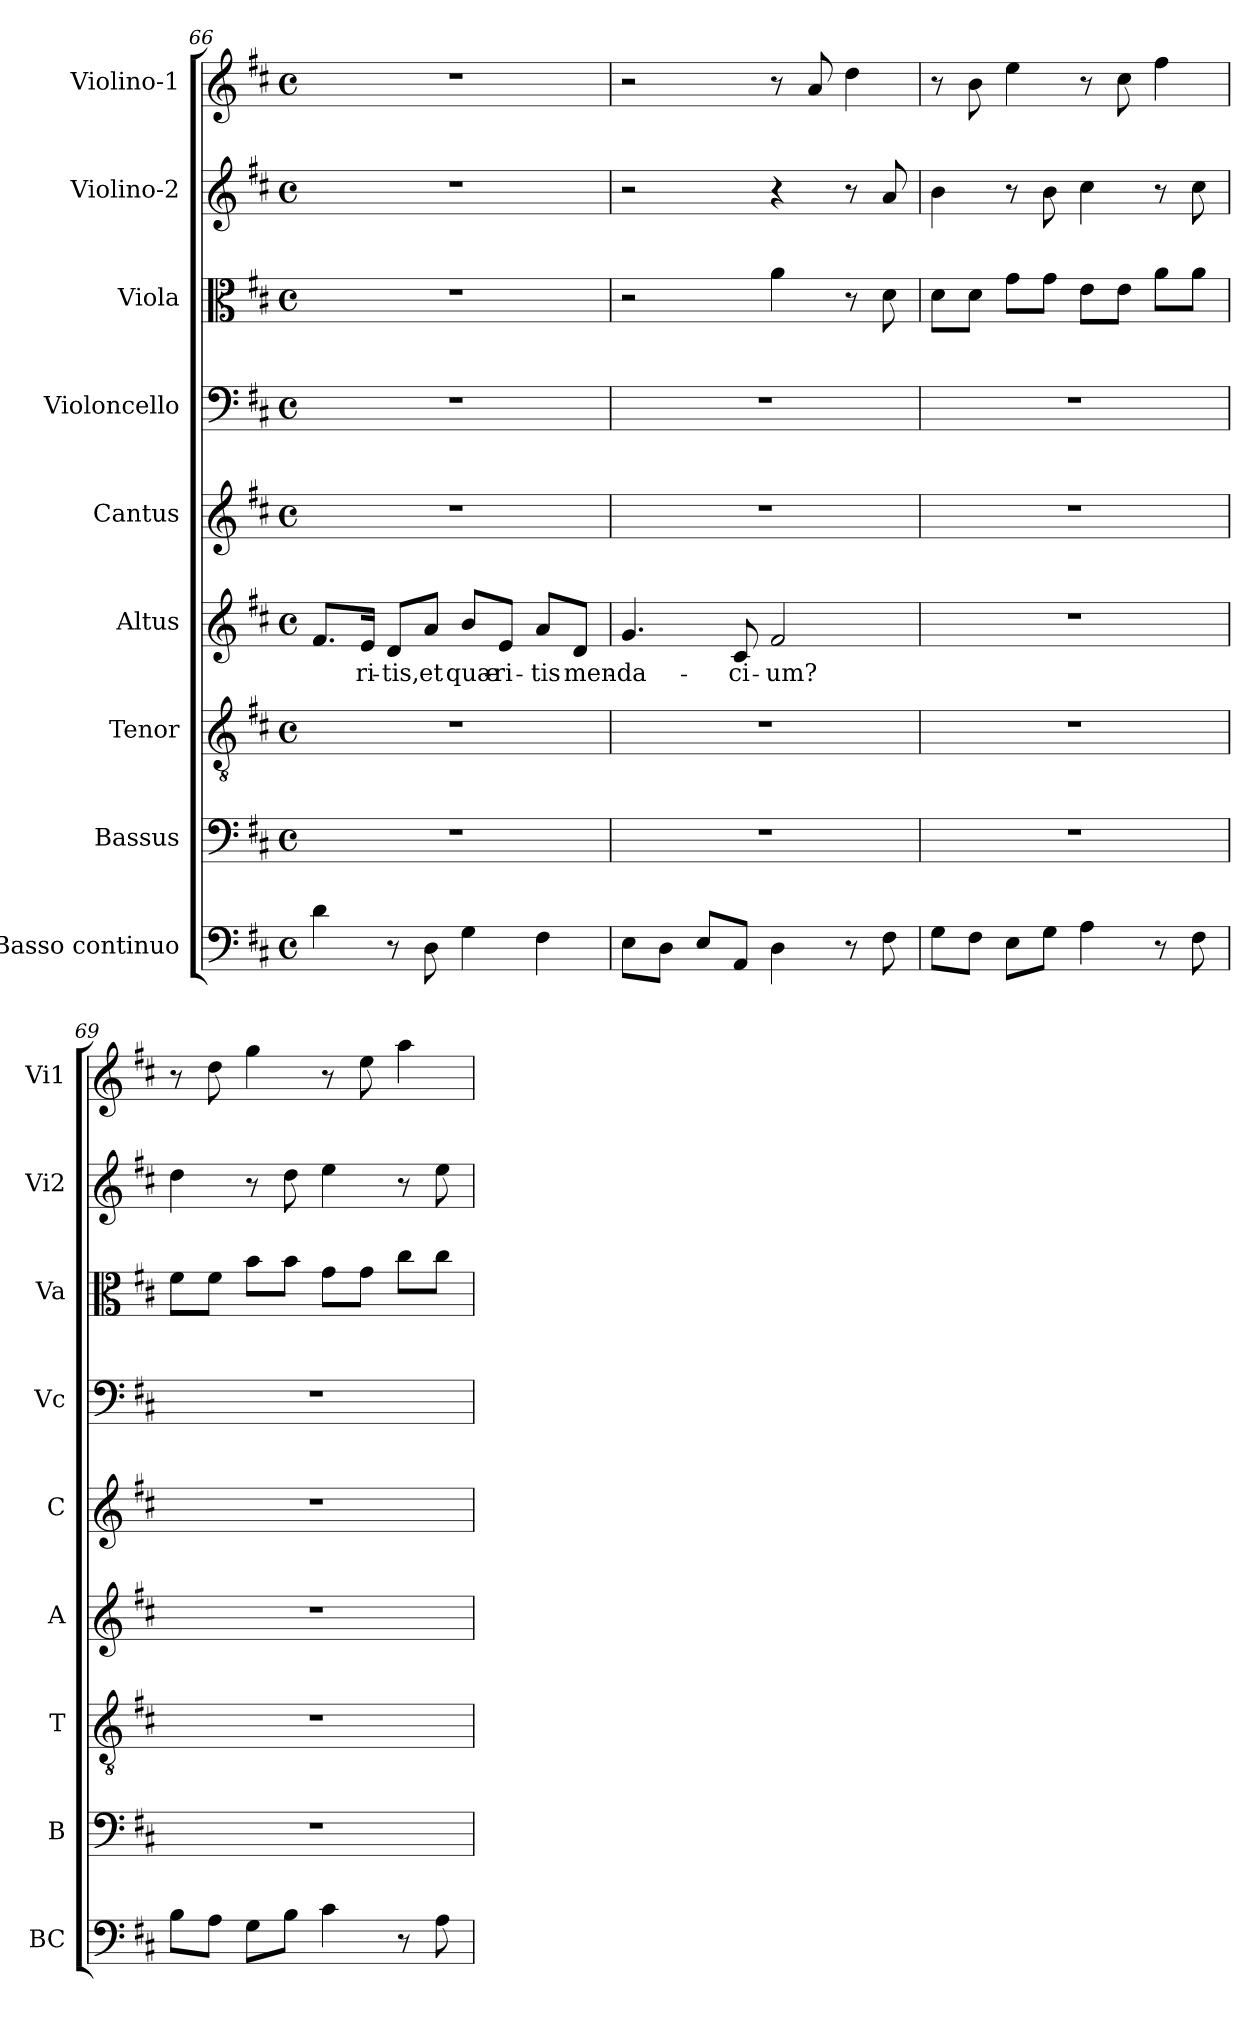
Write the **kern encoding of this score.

**kern	**kern	**kern	**kern	**text	**kern	**kern	**kern	**kern	**kern
*part9	*part8	*part7	*part6	*part6	*part5	*part4	*part3	*part2	*part1
*staff9	*staff8	*staff7	*staff6	*staff6	*staff5	*staff4	*staff3	*staff2	*staff1
*I"Basso continuo	*I"Bassus	*I"Tenor	*I"Altus	*	*I"Cantus	*I"Violoncello	*I"Viola	*I"Violino-2	*I"Violino-1
*I'BC	*I'B	*I'T	*I'A	*	*I'C	*I'Vc	*I'Va	*I'Vi2	*I'Vi1
!!LO:PB:g=z
*clefF4	*clefF4	*clefGv2	*clefG2	*	*clefG2	*clefF4	*clefC3	*clefG2	*clefG2
*k[f#c#]	*k[f#c#]	*k[f#c#]	*k[f#c#]	*	*k[f#c#]	*k[f#c#]	*k[f#c#]	*k[f#c#]	*k[f#c#]
*D:	*D:	*D:	*D:	*	*D:	*D:	*D:	*D:	*D:
*M4/4	*M4/4	*M4/4	*M4/4	*	*M4/4	*M4/4	*M4/4	*M4/4	*M4/4
*met(c)	*met(c)	*met(c)	*met(c)	*	*met(c)	*met(c)	*met(c)	*met(c)	*met(c)
=66	=66	=66	=66	=66	=66	=66	=66	=66	=66
4d\	1r	1r	8.f#/L	.	1r	1r	1r	1r	1r
!	!	!	!	!LO:LY:b	!	!	!	!	!
.	.	.	16e/Jk	-ri-	.	.	.	.	.
!	!	!	!	!LO:LY:b	!	!	!	!	!
8r	.	.	8d/L	-tis,	.	.	.	.	.
!	!	!	!	!LO:LY:b	!	!	!	!	!
8D\	.	.	8a/J	et	.	.	.	.	.
!	!	!	!	!LO:LY:b	!	!	!	!	!
4G\	.	.	8b/L	quæ-	.	.	.	.	.
!	!	!	!	!LO:LY:b	!	!	!	!	!
.	.	.	8e/J	-ri-	.	.	.	.	.
!	!	!	!	!LO:LY:b	!	!	!	!	!
4F#\	.	.	8a/L	-tis	.	.	.	.	.
!	!	!	!	!LO:LY:b	!	!	!	!	!
.	.	.	8d/J	men-	.	.	.	.	.
=67	=67	=67	=67	=67	=67	=67	=67	=67	=67
!	!	!	!	!LO:LY:b	!	!	!	!	!
8E\L	1r	1r	4.g/	-da-	1r	1r	2r	2r	2r
8D\J	.	.	.	.	.	.	.	.	.
8E/L	.	.	.	.	.	.	.	.	.
!	!	!	!	!LO:LY:b	!	!	!	!	!
8AA/J	.	.	8c#/	-ci-	.	.	.	.	.
!	!	!	!	!LO:LY:b	!	!	!	!	!
4D\	.	.	2f#/	-um?	.	.	4a\	4r	8r
.	.	.	.	.	.	.	.	.	8a/
8r	.	.	.	.	.	.	8r	8r	4dd\
8F#\	.	.	.	.	.	.	8d\	8a/	.
=68	=68	=68	=68	=68	=68	=68	=68	=68	=68
8G\L	1r	1r	1r	.	1r	1r	8d\L	4b\	8r
8F#\J	.	.	.	.	.	.	8d\J	.	8b\
8E\L	.	.	.	.	.	.	8g\L	8r	4ee\
8G\J	.	.	.	.	.	.	8g\J	8b\	.
4A\	.	.	.	.	.	.	8e\L	4cc#\	8r
.	.	.	.	.	.	.	8e\J	.	8cc#\
8r	.	.	.	.	.	.	8a\L	8r	4ff#\
8F#\	.	.	.	.	.	.	8a\J	8cc#\	.
=69	=69	=69	=69	=69	=69	=69	=69	=69	=69
8B\L	1r	1r	1r	.	1r	1r	8f#\L	4dd\	8r
8A\J	.	.	.	.	.	.	8f#\J	.	8dd\
8G\L	.	.	.	.	.	.	8b\L	8r	4gg\
8B\J	.	.	.	.	.	.	8b\J	8dd\	.
4c#\	.	.	.	.	.	.	8g\L	4ee\	8r
.	.	.	.	.	.	.	8g\J	.	8ee\
8r	.	.	.	.	.	.	8cc#\L	8r	4aa\
8A\	.	.	.	.	.	.	8cc#\J	8ee\	.
=	=	=	=	=	=	=	=	=	=
*-	*-	*-	*-	*-	*-	*-	*-	*-	*-
